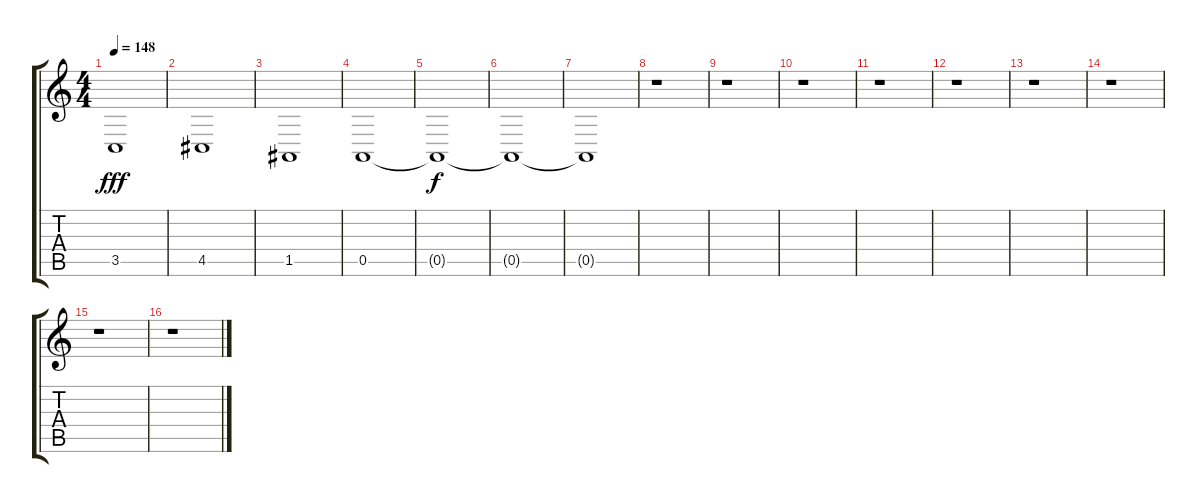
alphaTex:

\track "" {instrument synthvoice}
\staff {score tabs}
\tuning (E4 B3 G3 D3 A2 E2) {hide}
\ts (4 4)
\tempo 148
\clef g2
\ks c
3.5.1{dy fff} |
4.5.1 |
1.5.1 |
0.5.1 |
0.5{t}.1{dy f} |
0.5{t}.1 |
0.5{t}.1 |
r.1 |
r.1 |
r.1 |
r.1 |
r.1 |
r.1 |
r.1 |
r.1 |
r.1
